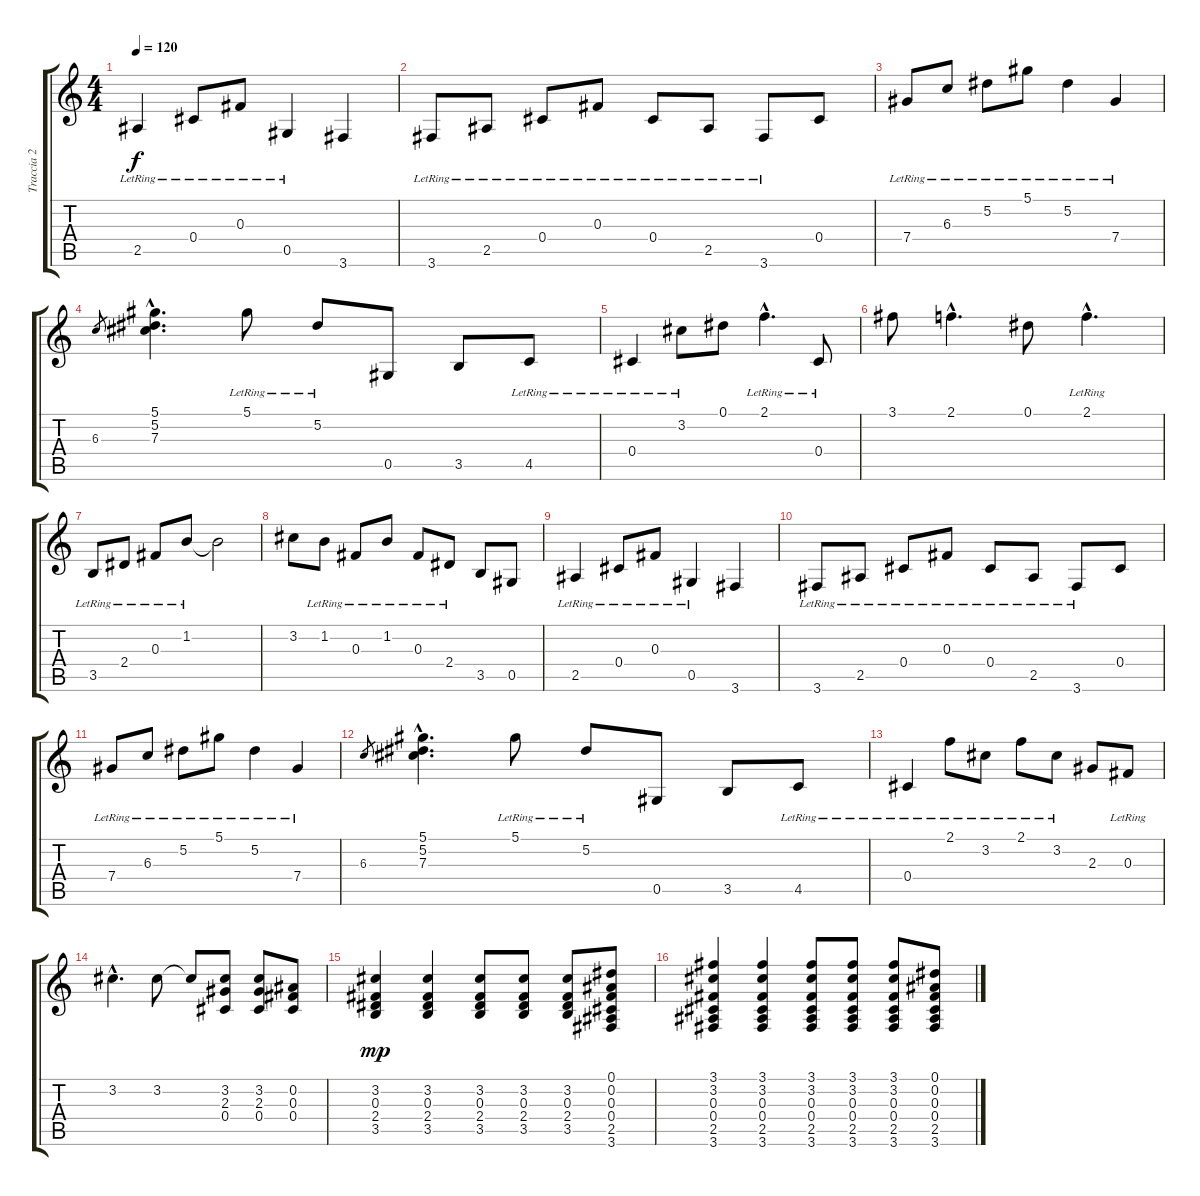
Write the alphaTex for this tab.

\track ("Traccia 2" "Traccia 2") {instrument acousticguitarsteel}
\staff {score tabs}
\tuning (Eb4 Bb3 Gb3 Db3 Ab2 Eb2) {hide}
\ts (4 4)
\tempo 120
\clef g2
\ks c
2.5{lr}.4{dy f} 0.4{lr}.8 0.3{lr}.8 0.5{lr}.4 3.6.4 |
3.6{lr}.8 2.5{lr}.8 0.4{lr}.8 0.3{lr}.8 0.4{lr}.8 2.5{lr}.8 3.6{lr}.8 0.4.8 |
7.4{lr}.8 6.3{lr}.8 5.2{lr}.8 5.1{lr}.8 5.2{lr}.4 7.4{lr}.4 |
6.3.8{gr} (5.1{hac} 5.2{hac} 7.3{hac}).4{d} 5.1{lr}.8 5.2{lr}.8 0.5.8 3.5.8 4.5{lr}.8 |
0.4{lr}.4 3.2{lr}.8 0.1.8 2.1{hac lr}.4{d} 0.4{lr}.8 |
3.1.8 2.1{hac}.4{d} 0.1.8 2.1{hac lr}.4{d} |
3.5{lr}.8 2.4{lr}.8 0.3{lr}.8 1.2{lr}.8 1.2{t}.2 |
3.2.8 1.2{lr}.8 0.3{lr}.8 1.2{lr}.8 0.3{lr}.8 2.4{lr}.8 3.5.8 0.5.8 |
2.5{lr}.4 0.4{lr}.8 0.3{lr}.8 0.5{lr}.4 3.6.4 |
3.6{lr}.8 2.5{lr}.8 0.4{lr}.8 0.3{lr}.8 0.4{lr}.8 2.5{lr}.8 3.6{lr}.8 0.4.8 |
7.4{lr}.8 6.3{lr}.8 5.2{lr}.8 5.1{lr}.8 5.2{lr}.4 7.4{lr}.4 |
6.3.8{gr} (5.1{hac} 5.2{hac} 7.3{hac}).4{d} 5.1{lr}.8 5.2{lr}.8 0.5.8 3.5.8 4.5{lr}.8 |
0.4{lr}.4 2.1{lr}.8 3.2{lr}.8 2.1{lr}.8 3.2{lr}.8 2.3.8 0.3{lr}.8 |
3.2{hac}.4{d} 3.2.8 3.2{t}.8 (3.2 2.3 0.4).8 (3.2 2.3 0.4).8 (0.2 0.3 0.4).8 |
(3.2 0.3 2.4 3.5).4{dy mp} (3.2 0.3 2.4 3.5).4 (3.2 0.3 2.4 3.5).8 (3.2 0.3 2.4 3.5).8 (3.2 0.3 2.4 3.5).8 (0.1 0.2 0.3 0.4 2.5 3.6).8 |
(3.1 3.2 0.3 0.4 2.5 3.6).4 (3.1 3.2 0.3 0.4 2.5 3.6).4 (3.1 3.2 0.3 0.4 2.5 3.6).8 (3.1 3.2 0.3 0.4 2.5 3.6).8 (3.1 3.2 0.3 0.4 2.5 3.6).8 (0.1 0.2 0.3 0.4 2.5 3.6).8
